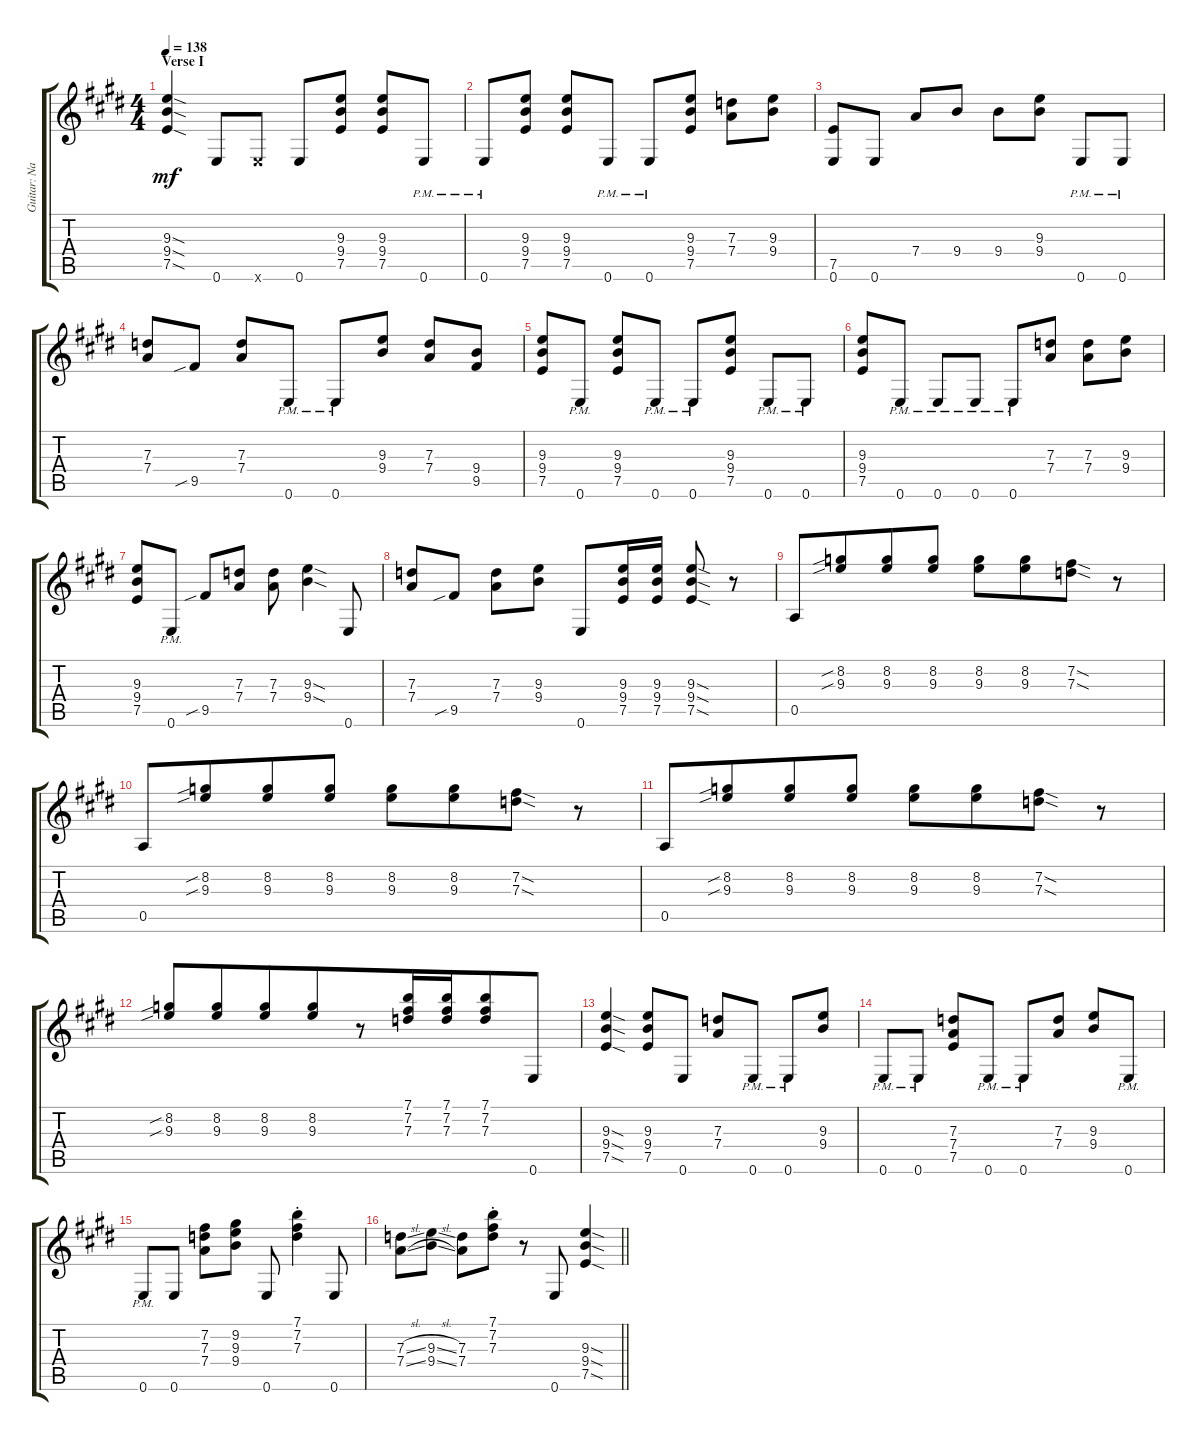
\track ("Guitar: Nancy" "Guitar: Na") {instrument distortionguitar}
\staff {score tabs}
\tuning (E4 B3 G3 D3 A2 E2) {hide}
\ts (4 4)
\section ("" "Verse I")
\tempo 138
\clef g2
\ks e
(9.3{sod} 9.4{sod} 7.5{sod}).4{dy mf} 0.6.8 0.6{x}.8 0.6.8 (9.3 9.4 7.5).8 (9.3 9.4 7.5).8 0.6{pm}.8 |
0.6{pm}.8 (9.3 9.4 7.5).8 (9.3 9.4 7.5).8 0.6{pm}.8 0.6{pm}.8 (9.3 9.4 7.5).8 (7.3 7.4).8 (9.3 9.4).8 |
(7.5 0.6).8 0.6.8 7.4.8 9.4.8 9.4.8 (9.3 9.4).8 0.6{pm}.8 0.6{pm}.8 |
(7.3 7.4).8 9.5{sib}.8 (7.3 7.4).8 0.6{pm}.8 0.6{pm}.8 (9.3 9.4).8 (7.3 7.4).8 (9.4 9.5).8 |
(9.3 9.4 7.5).8 0.6{pm}.8 (9.3 9.4 7.5).8 0.6{pm}.8 0.6{pm}.8 (9.3 9.4 7.5).8 0.6{pm}.8 0.6{pm}.8 |
(9.3 9.4 7.5).8 0.6{pm}.8 0.6{pm}.8 0.6{pm}.8 0.6{pm}.8 (7.3 7.4).8 (7.3 7.4).8 (9.3 9.4).8 |
(9.3 9.4 7.5).8 0.6{pm}.8 9.5{sib}.8 (7.3 7.4).8 (7.3 7.4).8 (9.3{sod} 9.4{sod}).4 0.6.8 |
(7.3 7.4).8 9.5{sib}.8 (7.3 7.4).8 (9.3 9.4).8 0.6.8 (9.3 9.4 7.5).16 (9.3 9.4 7.5).16 (9.3{sod} 9.4{sod} 7.5{sod}).8 r.8 |
0.5.8 (8.2{sib} 9.3{sib}).8{beam merge} (8.2 9.3).8 (8.2 9.3).8{beam split} (8.2 9.3).8{beam merge} (8.2 9.3).8{beam merge} (7.2{sod} 7.3{sod}).8 r.8 |
0.5.8{beam merge} (8.2{sib} 9.3{sib}).8{beam merge} (8.2 9.3).8{beam merge} (8.2 9.3).8{beam split} (8.2 9.3).8{beam merge} (8.2 9.3).8{beam merge} (7.2{sod} 7.3{sod}).8 r.8 |
0.5.8{beam merge} (8.2{sib} 9.3{sib}).8{beam merge} (8.2 9.3).8{beam merge} (8.2 9.3).8{beam split} (8.2 9.3).8{beam merge} (8.2 9.3).8{beam merge} (7.2{sod} 7.3{sod}).8 r.8 |
(8.2{sib} 9.3{sib}).8 (8.2 9.3).8{beam merge} (8.2 9.3).8{beam merge} (8.2 9.3).8{beam merge} r.8{beam merge} (7.1 7.2 7.3).16{beam merge} (7.1 7.2 7.3).16{beam merge} (7.1 7.2 7.3).8 0.6.8 |
(9.3{sod} 9.4{sod} 7.5{sod}).4 (9.3 9.4 7.5).8 0.6.8 (7.3 7.4).8 0.6{pm}.8 0.6{pm}.8 (9.3 9.4).8 |
0.6{pm}.8 0.6{pm}.8 (7.3 7.4 7.5).8 0.6{pm}.8 0.6{pm}.8 (7.3 7.4).8 (9.3 9.4).8 0.6{pm}.8 |
0.6{pm}.8 0.6.8 (7.2 7.3 7.4).8 (9.2 9.3 9.4).8 0.6.8 (7.1{st} 7.2{st} 7.3{st}).4 0.6.8 |
\barLineRight lightlight
(7.3{sl} 7.4{sl}).8 (9.3{sl} 9.4{sl}).8 (7.3 7.4).8 (7.1{st} 7.2{st} 7.3{st}).8 r.8 0.6.8 (9.3{sod} 9.4{sod} 7.5{sod}).4
